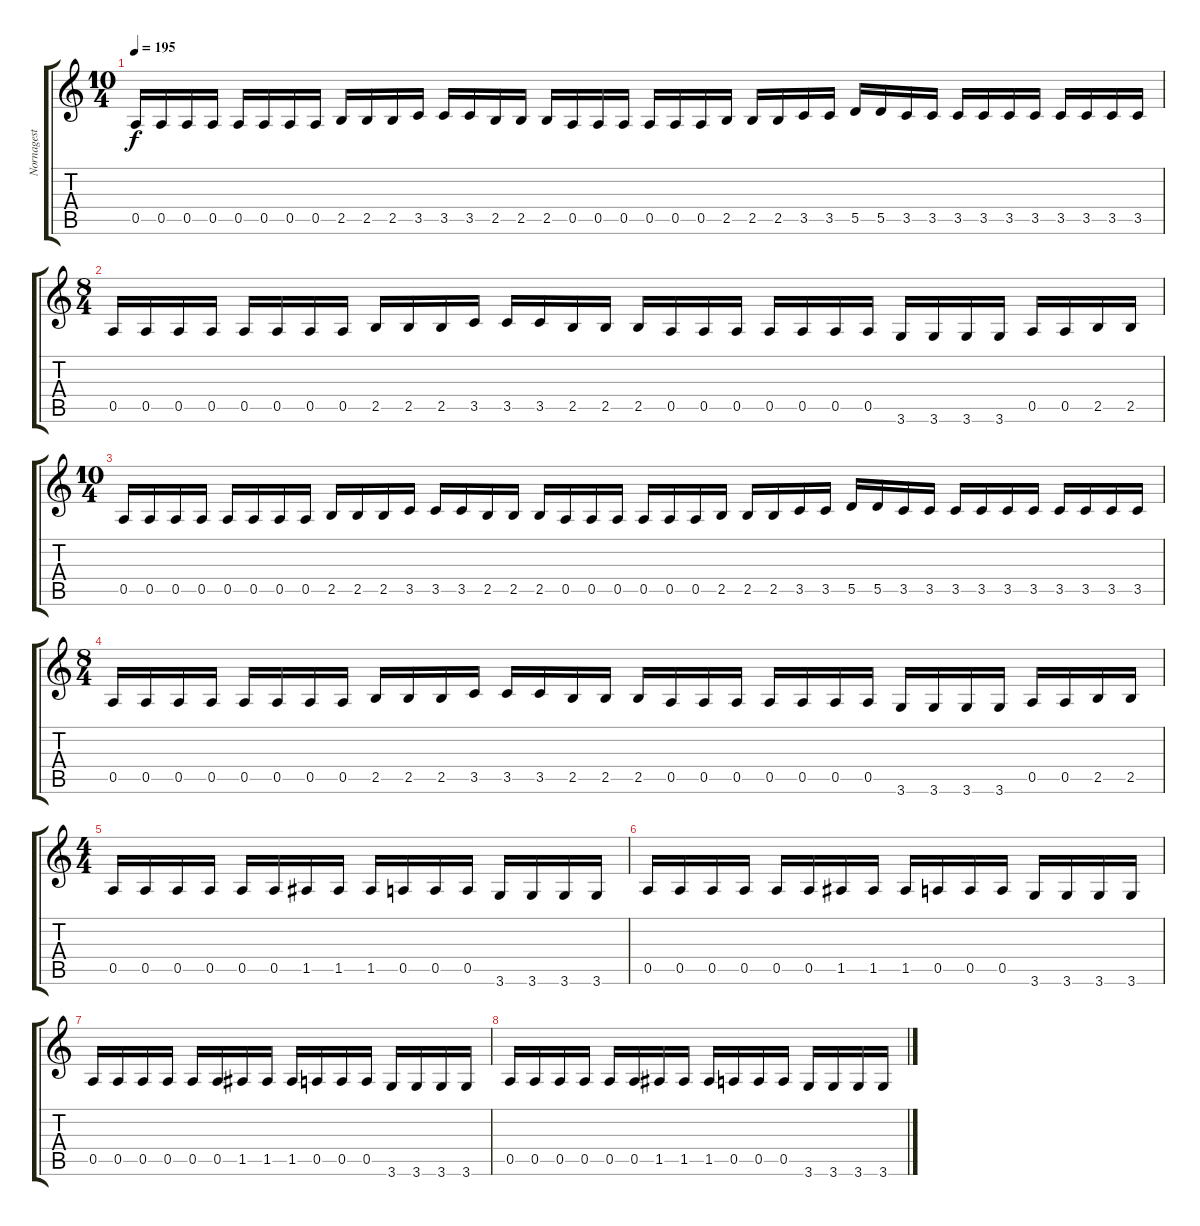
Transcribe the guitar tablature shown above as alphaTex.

\track ("Nornagest" "Nornagest") {instrument distortionguitar}
\staff {score tabs}
\tuning (E4 B3 G3 D3 A2 E2) {hide}
\ts (10 4)
\tempo 195
\clef g2
\ks c
0.5.16{dy f} 0.5.16 0.5.16 0.5.16 0.5.16 0.5.16 0.5.16 0.5.16 2.5.16 2.5.16 2.5.16 3.5.16 3.5.16 3.5.16 2.5.16 2.5.16 2.5.16 0.5.16 0.5.16 0.5.16 0.5.16 0.5.16 0.5.16 2.5.16 2.5.16 2.5.16 3.5.16 3.5.16 5.5.16 5.5.16 3.5.16 3.5.16 3.5.16 3.5.16 3.5.16 3.5.16 3.5.16 3.5.16 3.5.16 3.5.16 |
\ts (8 4)
0.5.16 0.5.16 0.5.16 0.5.16 0.5.16 0.5.16 0.5.16 0.5.16 2.5.16 2.5.16 2.5.16 3.5.16 3.5.16 3.5.16 2.5.16 2.5.16 2.5.16 0.5.16 0.5.16 0.5.16 0.5.16 0.5.16 0.5.16 0.5.16 3.6.16 3.6.16 3.6.16 3.6.16 0.5.16 0.5.16 2.5.16 2.5.16 |
\ts (10 4)
0.5.16 0.5.16 0.5.16 0.5.16 0.5.16 0.5.16 0.5.16 0.5.16 2.5.16 2.5.16 2.5.16 3.5.16 3.5.16 3.5.16 2.5.16 2.5.16 2.5.16 0.5.16 0.5.16 0.5.16 0.5.16 0.5.16 0.5.16 2.5.16 2.5.16 2.5.16 3.5.16 3.5.16 5.5.16 5.5.16 3.5.16 3.5.16 3.5.16 3.5.16 3.5.16 3.5.16 3.5.16 3.5.16 3.5.16 3.5.16 |
\ts (8 4)
0.5.16 0.5.16 0.5.16 0.5.16 0.5.16 0.5.16 0.5.16 0.5.16 2.5.16 2.5.16 2.5.16 3.5.16 3.5.16 3.5.16 2.5.16 2.5.16 2.5.16 0.5.16 0.5.16 0.5.16 0.5.16 0.5.16 0.5.16 0.5.16 3.6.16 3.6.16 3.6.16 3.6.16 0.5.16 0.5.16 2.5.16 2.5.16 |
\ts (4 4)
0.5.16 0.5.16 0.5.16 0.5.16 0.5.16 0.5.16 1.5.16 1.5.16 1.5.16 0.5.16 0.5.16 0.5.16 3.6.16 3.6.16 3.6.16 3.6.16 |
0.5.16 0.5.16 0.5.16 0.5.16 0.5.16 0.5.16 1.5.16 1.5.16 1.5.16 0.5.16 0.5.16 0.5.16 3.6.16 3.6.16 3.6.16 3.6.16 |
0.5.16 0.5.16 0.5.16 0.5.16 0.5.16 0.5.16 1.5.16 1.5.16 1.5.16 0.5.16 0.5.16 0.5.16 3.6.16 3.6.16 3.6.16 3.6.16 |
0.5.16 0.5.16 0.5.16 0.5.16 0.5.16 0.5.16 1.5.16 1.5.16 1.5.16 0.5.16 0.5.16 0.5.16 3.6.16 3.6.16 3.6.16 3.6.16
